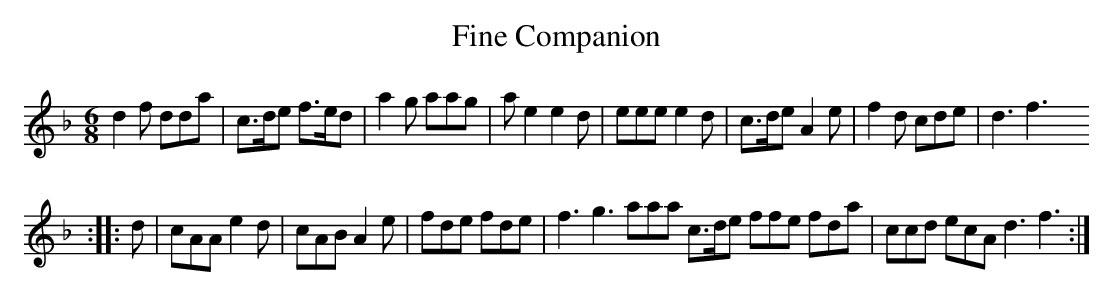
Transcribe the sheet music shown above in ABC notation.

X:1
T:Fine Companion
K:F
M:6/8
d2 f dda|c>de f>ed|a2 g aag|a e2 e2 d|eee e2 d|c>de A2 e|f2 d cde| d3 f3
::\
d| cAA e2 d|cAB A2 e|fde fde | f3 g3 aaa c>de ffe fda| ccd ecA d3 f3:|
